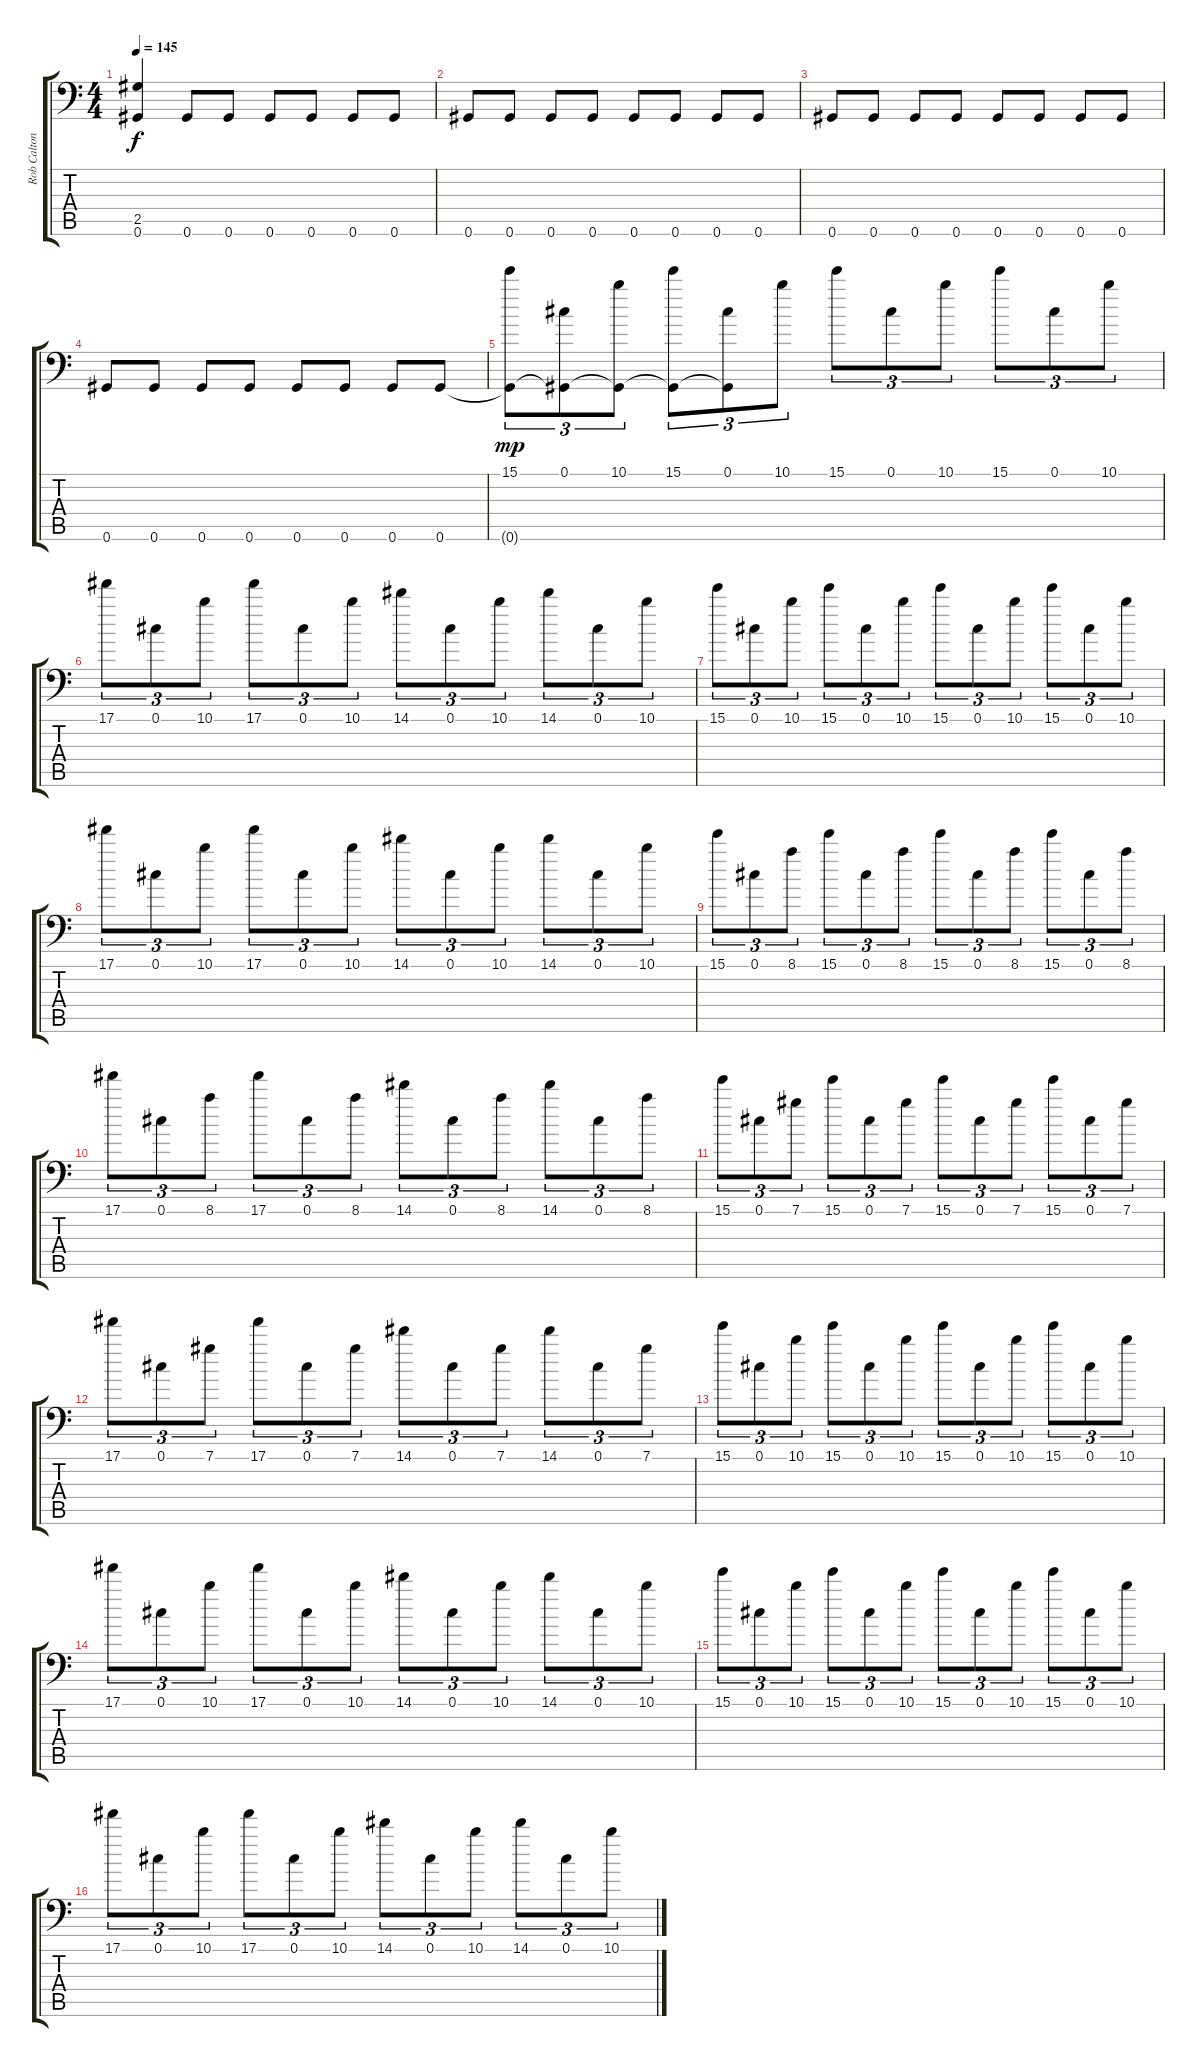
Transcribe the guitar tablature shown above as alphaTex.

\track ("Rob Calton" "Rob Calton") {instrument overdrivenguitar}
\staff {score tabs}
\tuning (Db4 Ab3 E3 B2 Gb2 Ab1) {hide}
\ts (4 4)
\tempo 145
\clef f4
\ks c
(2.5 0.6).4{dy f} 0.6.8 0.6.8 0.6.8 0.6.8 0.6.8 0.6.8 |
0.6.8 0.6.8 0.6.8 0.6.8 0.6.8 0.6.8 0.6.8 0.6.8 |
0.6.8 0.6.8 0.6.8 0.6.8 0.6.8 0.6.8 0.6.8 0.6.8 |
0.6.8 0.6.8 0.6.8 0.6.8 0.6.8 0.6.8 0.6.8 0.6.8 |
(15.1 0.6{t}).8{tu (3 2) dy mp} (0.1 0.6{t}).8{tu (3 2)} (10.1 0.6{t}).8{tu (3 2)} (15.1 0.6{t}).8{tu (3 2)} (0.1 0.6{t}).8{tu (3 2)} 10.1.8{tu (3 2)} 15.1.8{tu (3 2)} 0.1.8{tu (3 2)} 10.1.8{tu (3 2)} 15.1.8{tu (3 2)} 0.1.8{tu (3 2)} 10.1.8{tu (3 2)} |
17.1.8{tu (3 2)} 0.1.8{tu (3 2)} 10.1.8{tu (3 2)} 17.1.8{tu (3 2)} 0.1.8{tu (3 2)} 10.1.8{tu (3 2)} 14.1.8{tu (3 2)} 0.1.8{tu (3 2)} 10.1.8{tu (3 2)} 14.1.8{tu (3 2)} 0.1.8{tu (3 2)} 10.1.8{tu (3 2)} |
15.1.8{tu (3 2)} 0.1.8{tu (3 2)} 10.1.8{tu (3 2)} 15.1.8{tu (3 2)} 0.1.8{tu (3 2)} 10.1.8{tu (3 2)} 15.1.8{tu (3 2)} 0.1.8{tu (3 2)} 10.1.8{tu (3 2)} 15.1.8{tu (3 2)} 0.1.8{tu (3 2)} 10.1.8{tu (3 2)} |
17.1.8{tu (3 2)} 0.1.8{tu (3 2)} 10.1.8{tu (3 2)} 17.1.8{tu (3 2)} 0.1.8{tu (3 2)} 10.1.8{tu (3 2)} 14.1.8{tu (3 2)} 0.1.8{tu (3 2)} 10.1.8{tu (3 2)} 14.1.8{tu (3 2)} 0.1.8{tu (3 2)} 10.1.8{tu (3 2)} |
15.1.8{tu (3 2)} 0.1.8{tu (3 2)} 8.1.8{tu (3 2)} 15.1.8{tu (3 2)} 0.1.8{tu (3 2)} 8.1.8{tu (3 2)} 15.1.8{tu (3 2)} 0.1.8{tu (3 2)} 8.1.8{tu (3 2)} 15.1.8{tu (3 2)} 0.1.8{tu (3 2)} 8.1.8{tu (3 2)} |
17.1.8{tu (3 2)} 0.1.8{tu (3 2)} 8.1.8{tu (3 2)} 17.1.8{tu (3 2)} 0.1.8{tu (3 2)} 8.1.8{tu (3 2)} 14.1.8{tu (3 2)} 0.1.8{tu (3 2)} 8.1.8{tu (3 2)} 14.1.8{tu (3 2)} 0.1.8{tu (3 2)} 8.1.8{tu (3 2)} |
15.1.8{tu (3 2)} 0.1.8{tu (3 2)} 7.1.8{tu (3 2)} 15.1.8{tu (3 2)} 0.1.8{tu (3 2)} 7.1.8{tu (3 2)} 15.1.8{tu (3 2)} 0.1.8{tu (3 2)} 7.1.8{tu (3 2)} 15.1.8{tu (3 2)} 0.1.8{tu (3 2)} 7.1.8{tu (3 2)} |
17.1.8{tu (3 2)} 0.1.8{tu (3 2)} 7.1.8{tu (3 2)} 17.1.8{tu (3 2)} 0.1.8{tu (3 2)} 7.1.8{tu (3 2)} 14.1.8{tu (3 2)} 0.1.8{tu (3 2)} 7.1.8{tu (3 2)} 14.1.8{tu (3 2)} 0.1.8{tu (3 2)} 7.1.8{tu (3 2)} |
15.1.8{tu (3 2)} 0.1.8{tu (3 2)} 10.1.8{tu (3 2)} 15.1.8{tu (3 2)} 0.1.8{tu (3 2)} 10.1.8{tu (3 2)} 15.1.8{tu (3 2)} 0.1.8{tu (3 2)} 10.1.8{tu (3 2)} 15.1.8{tu (3 2)} 0.1.8{tu (3 2)} 10.1.8{tu (3 2)} |
17.1.8{tu (3 2)} 0.1.8{tu (3 2)} 10.1.8{tu (3 2)} 17.1.8{tu (3 2)} 0.1.8{tu (3 2)} 10.1.8{tu (3 2)} 14.1.8{tu (3 2)} 0.1.8{tu (3 2)} 10.1.8{tu (3 2)} 14.1.8{tu (3 2)} 0.1.8{tu (3 2)} 10.1.8{tu (3 2)} |
15.1.8{tu (3 2)} 0.1.8{tu (3 2)} 10.1.8{tu (3 2)} 15.1.8{tu (3 2)} 0.1.8{tu (3 2)} 10.1.8{tu (3 2)} 15.1.8{tu (3 2)} 0.1.8{tu (3 2)} 10.1.8{tu (3 2)} 15.1.8{tu (3 2)} 0.1.8{tu (3 2)} 10.1.8{tu (3 2)} |
17.1.8{tu (3 2)} 0.1.8{tu (3 2)} 10.1.8{tu (3 2)} 17.1.8{tu (3 2)} 0.1.8{tu (3 2)} 10.1.8{tu (3 2)} 14.1.8{tu (3 2)} 0.1.8{tu (3 2)} 10.1.8{tu (3 2)} 14.1.8{tu (3 2)} 0.1.8{tu (3 2)} 10.1.8{tu (3 2)}
